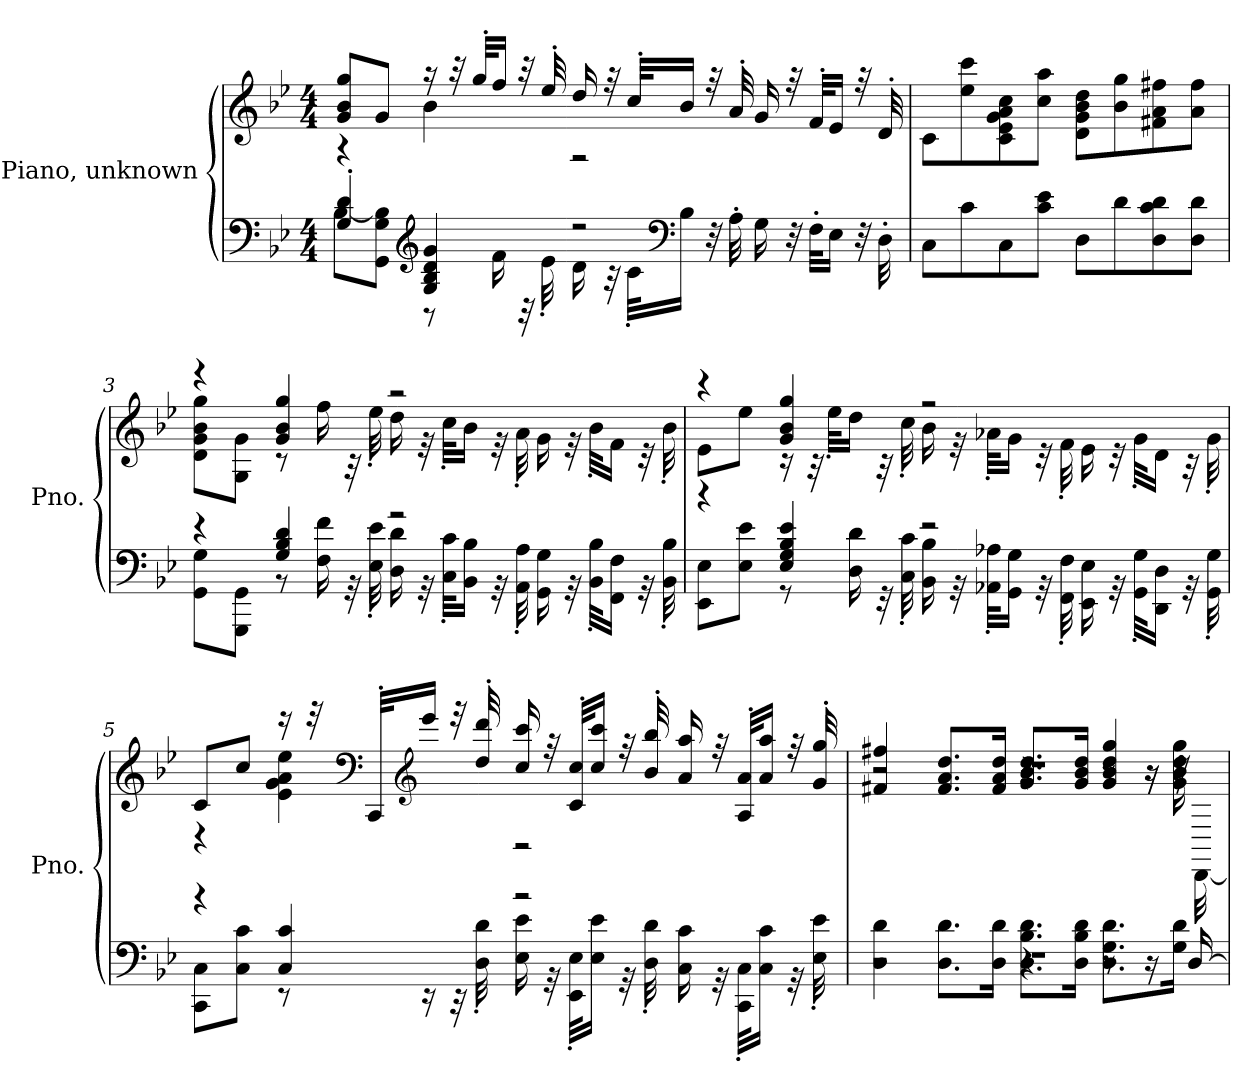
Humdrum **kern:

**kern	**kern
*part1	*part1
*staff2	*staff1
*I"Piano, unknown	*
*I'Pno.	*
*clefF4	*clefG2
*k[b-e-]	*k[b-e-]
*M4/4	*M4/4
*MM120	*MM120
=1	=1
*^	*^
4G/' 4d/'	[8B-\L	8g/ 8b-/ 8gg/L	4r
.	8GG\ 8G\ 8B-\]J	8g/J	.
*clefG2	*	*	*
4G/ 4B-/ 4d/ 4g/	8r	16r	4b-\
.	.	32r	.
.	.	32gg'/KLL	.
.	16f\	16ff/JJ	.
.	32r	32r	.
.	32e-'\	32ee-'/	.
2r	16d\	16dd/	2r
.	32r	32r	.
.	32c'\KLL	32cc'/KLL	.
*clefF4	*	*	*
.	16B-\JJ	16b-/JJ	.
.	32r	32r	.
.	32A'\	32a'/	.
.	16G\	16g/	.
.	32r	32r	.
.	32F'\KLL	32f'/KLL	.
.	16E-\JJ	16e-/JJ	.
.	32r	32r	.
.	32D'\	32d'/	.
*v	*v	*	*
*	*v	*v
=2	=2
8C\L	8c\L
8c\	8ee-\ 8ccc\
8C\	8c\ 8e-\ 8g\ 8a\ 8cc\
8c\ 8e-\J	8cc\ 8aa\J
8D\L	8d\ 8g\ 8b-\ 8dd\L
8d\	8b-\ 8gg\
8D\ 8c\ 8d\	8f#X\ 8a\ 8ff#X\
8D\ 8d\J	8a\ 8ff#\J
!!LO:LB:g=z
=3	=3
*^	*^
4r	8GG\ 8G\L	4r	8d\ 8g\ 8b-\ 8gg\L
.	8GGG\ 8GG\J	.	8G\ 8g\J
4G/ 4B-/ 4d/	8r	4g/ 4b-/ 4gg/	8r
.	16F\ 16f\	.	16ff\
.	32r	.	32r
.	32E-\' 32e-\'	.	32ee-'\
2r	16D\ 16d\	2r	16dd\
.	32r	.	32r
.	32C\' 32c\'KLL	.	32cc'\KLL
.	16BB-\ 16B-\JJ	.	16b-\JJ
.	32r	.	32r
.	32AA\' 32A\'	.	32a'\
.	16GG\ 16G\	.	16g\
.	32r	.	32r
.	32BB-\' 32B-\'KLL	.	32b-'\KLL
.	16FF\ 16F\JJ	.	16f\JJ
.	32r	.	32r
.	32BB-\' 32B-\'	.	32b-'\
=4	=4	=4	=4
4r	8EE-\ 8E-\L	4r	8e-\L
.	8E-\ 8e-\J	.	8ee-\J
4E-/ 4G/ 4B-/ 4e-/	8r	4g/ 4b-/ 4gg/	16r
.	.	.	32r
.	.	.	32ee-'\KLL
.	16D\ 16d\	.	16dd\JJ
.	32r	.	32r
.	32C\' 32c\'	.	32cc'\
2r	16BB-\ 16B-\	2r	16b-\
.	32r	.	32r
.	32AA-X\' 32A-X\'KLL	.	32a-X'\KLL
.	16GG\ 16G\JJ	.	16g\JJ
.	32r	.	32r
.	32FF\' 32F\'	.	32f'\
.	16EE-\ 16E-\	.	16e-\
.	32r	.	32r
.	32GG\' 32G\'KLL	.	32g'\KLL
.	16DD\ 16D\JJ	.	16d\JJ
.	32r	.	32r
.	32GG\' 32G\'	.	32g'\
!!LO:LB:g=z	!!
=5	=5	=5	=5
4r	8CC\ 8C\L	8c/L	4r
.	8C\ 8c\J	8cc/J	.
4C/ 4c/	8r	16r	4e-\ 4g\ 4a\ 4ee-\
.	.	32r	.
*	*	*clefF4	*
.	.	32CC'/KLL	.
*	*	*clefG2	*
.	16r	16eee-/JJ	.
.	32r	32r	.
.	32D\' 32d\'	32dd/' 32ddd/'	.
2r	16E-\ 16e-\	16cc/ 16ccc/	2r
.	32r	32r	.
.	32EE-\' 32E-\'KLL	32c/' 32cc/'KLL	.
.	16E-\ 16e-\JJ	16cc/ 16ccc/JJ	.
.	32r	32r	.
.	32D\' 32d\'	32b-/' 32bb-/'	.
.	16C\ 16c\	16a/ 16aa/	.
.	32r	32r	.
.	32CC\' 32C\'KLL	32A/' 32a/'KLL	.
.	16C\ 16c\JJ	16a/ 16aa/JJ	.
.	32r	32r	.
.	32E-\' 32e-\'	32g/' 32gg/'	.
=6	=6	=6	=6
*	*^	*^	*^
1r	4D\ 4d\	2r	1r	2r	4f#X/ 4ff#X/	2r
.	8.D\ 8.d\L	.	.	.	8.f#/ 8.a/ 8.dd/L	.
.	16D\ 16d\Jk	.	.	.	16f#/ 16a/ 16dd/Jk	.
.	8.D\ 8.B-\ 8.d\L	4r	.	4r	8.g/ 8.b-/ 8.dd/L	4r
.	16D\ 16B-\ 16d\Jk	.	.	.	16g/ 16b-/ 16dd/Jk	.
.	8.D\ 8.G\ 8.d\L	8r	.	8r	4g/ 4b-/ 4dd/ 4gg/	8r
.	.	16r	.	16r	.	16r
.	16G\ 16d\Jk	[16D/	.	32r	.	16g\ 16b-\ 16dd\ 16gg\
.	.	.	.	[32DD\	.	.
*v	*v	*v	*	*	*	*
*	*v	*v	*v	*v
=	=
*-	*-
